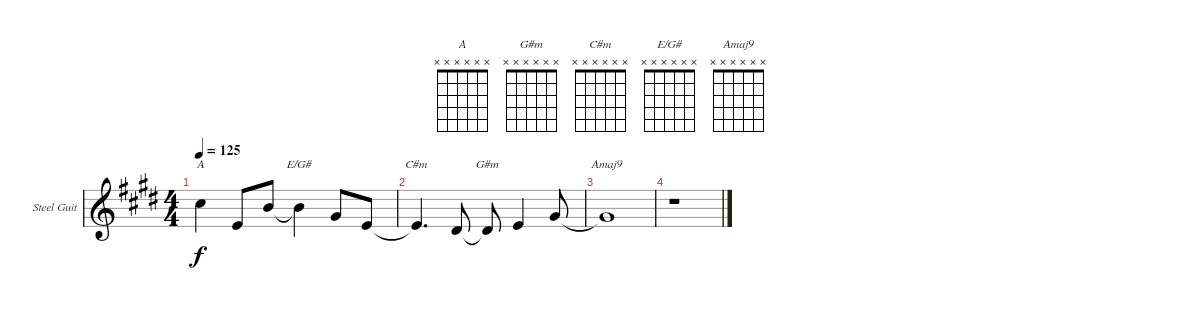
\defaultSystemsLayout 4
\bracketExtendMode groupsimilarinstruments
\firstSystemTrackNameOrientation horizontal
\otherSystemsTrackNameOrientation horizontal
\track ("Steel Guitar" "Steel Guit") {instrument acousticguitarsteel}
\staff {score}
\tuning (E4 B3 G3 D3 A2 E2)
\displaytranspose 0
\chord ("A" x x x x x x)
\chord ("G#m" x x x x x x)
\chord ("C#m" x x x x x x)
\chord ("E/G#" x x x x x x)
\chord ("Amaj9" x x x x x x)
\ts (4 4)
\tempo 125
\clef g2
\scale
0.235498
\ks e
18.3{t}.4{ch "A" dy f} 14.4.8 16.3.8 16.3{t}.4{ch "E/G#"} 13.3.8 14.4.8 |
\scale
0.242201 14.4{t}.4{d ch "C#m"} 13.4.8 13.4{t}.8{ch "G#m"} 14.4.4 13.3.8 |
\scale
0.113444 13.3{t}.1{ch "Amaj9"} |
\scale
0.109136 r.1
